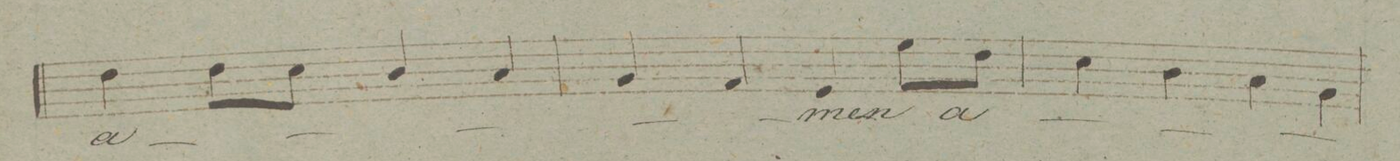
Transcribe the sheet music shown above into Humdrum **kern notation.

**kern	**text	**dynam
*I"Baſso.	*	*
*clefF4	*	*
*k[b-]	*	*
*met(c|)	*	*
*M2/2	*	*
4F\	a-	.
8F\L	.	.
8E\J	.	.
4D/	.	.
4C/	.	.
=64	=64	=64
4BB-/	.	.
4AA/	.	.
4GG/	-men	.
8G\L	a-	.
8F\J	.	.
=65	=65	=65
4E\	.	.
4D\	.	.
4C\	.	.
4BB-\	.	.
=66	=66	=66
*-	*-	*-
